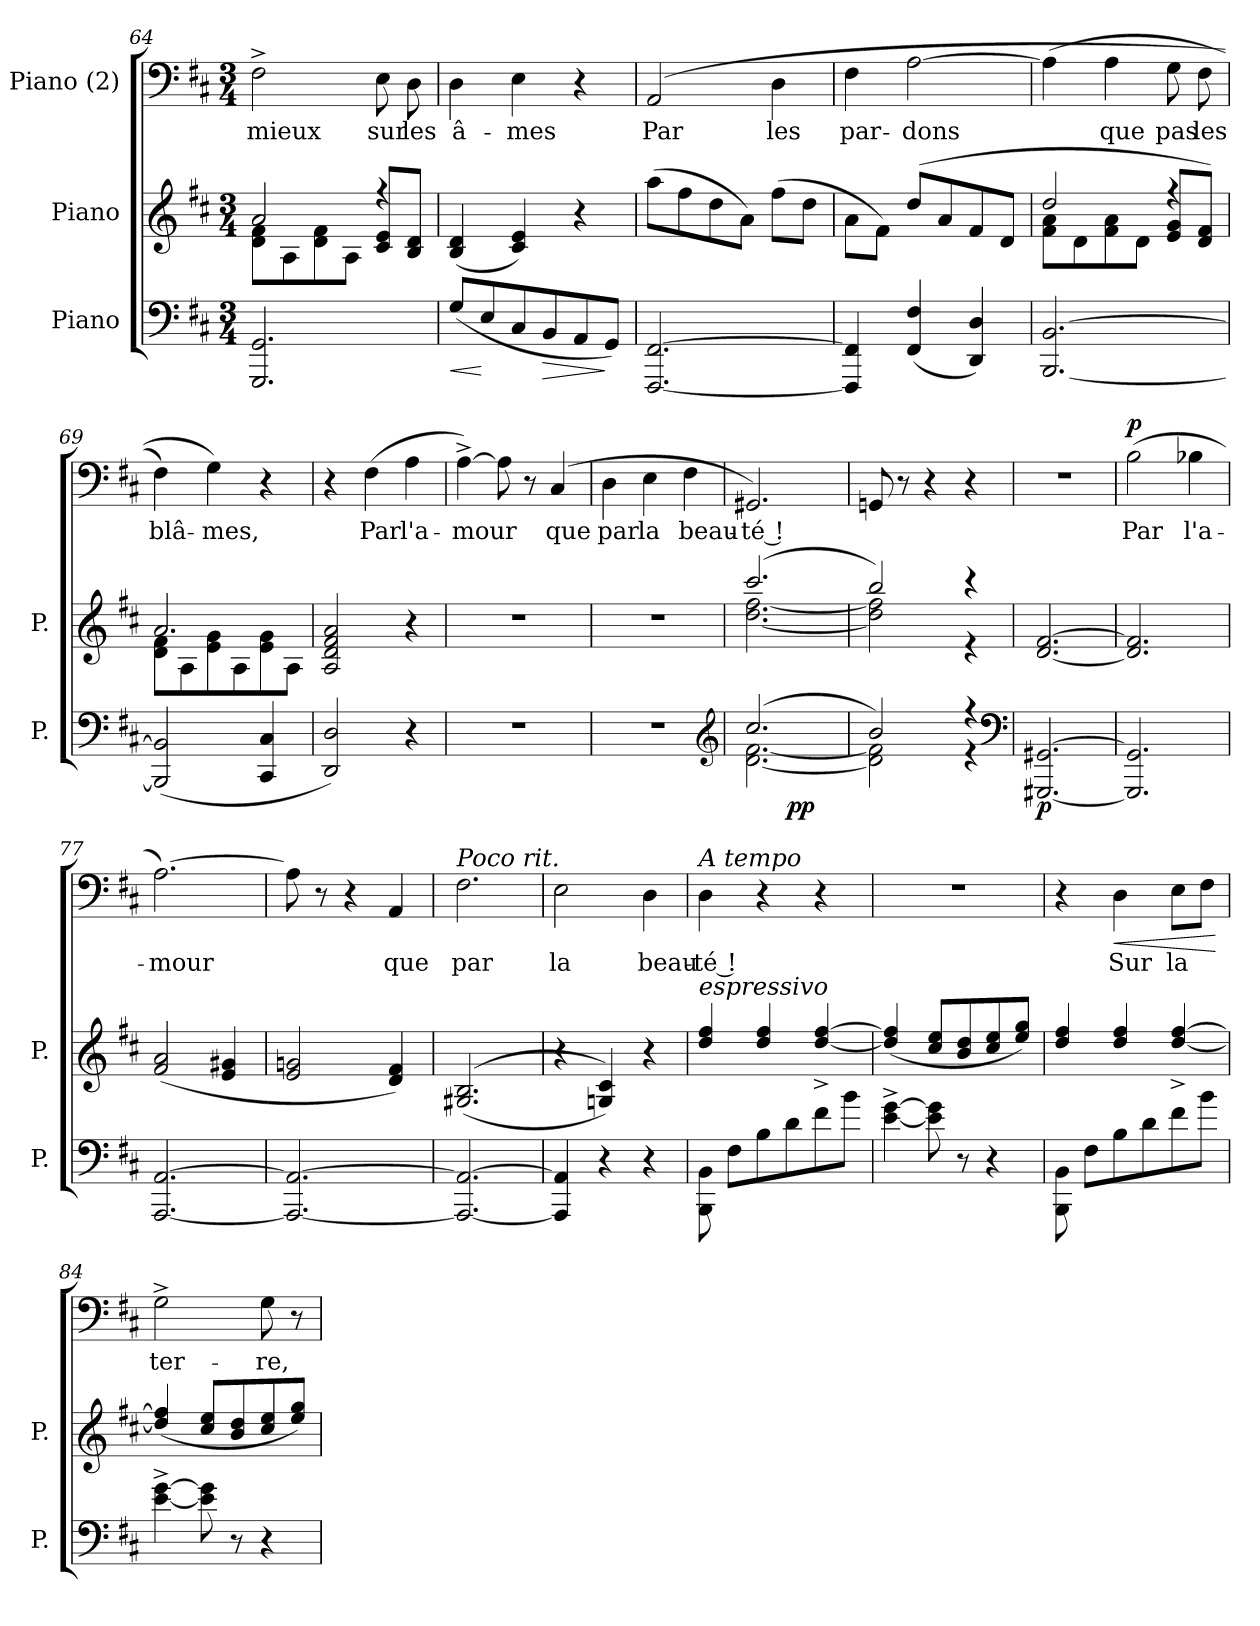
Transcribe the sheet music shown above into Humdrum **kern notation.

**kern	**dynam	**kern	**kern	**text	**dynam
*part3	*part3	*part2	*part1	*part1	*part1
*staff3	*staff3	*staff2	*staff1	*staff1	*staff1
*I"Piano	*	*I"Piano	*I"Piano (2)	*	*
*I'P.	*	*I'P.	*	*	*
!!LO:LB:g=z
*clefF4	*	*clefG2	*clefF4	*	*
*k[f#c#]	*	*k[f#c#]	*k[f#c#]	*	*
*M3/4	*	*M3/4	*M3/4	*	*
=64	=64	=64	=64	=64	=64
*	*	*^	*	*	*
2.GGG/ 2.GG/	.	(8d\ 8f#\L	2a/	2F#^\	mieux	.
.	.	8A\	.	.	.	.
.	.	8d\ 8f#\	.	.	.	.
.	.	8A\J	.	.	.	.
.	.	4r	8c#/ 8e/L	8E\	sur	.
.	.	.	8B/ 8d/J	8D\	les	.
=65	=65	=65	=65	=65	=65	=65
!	!LO:HP:b	!	!	!	!	!
*	*	*v	*v	*	*	*
(8G/L	<	(4B/ 4d/	4D\	â-	.
8E/	[	.	.	.	.
8C#/	.	4c#/ 4e/)	4E\	-mes	.
!	!LO:HP:b	!	!	!	!
8BB/	>	.	.	.	.
8AA/	.	4r	4r	.	.
8GG/J)	]	.	.	.	.
=66	=66	=66	=66	=66	=66
[2.FFF#/ [2.FF#/	.	(8aa\L	(2AA/	Par	.
.	.	8ff#\	.	.	.
.	.	8dd\	.	.	.
.	.	8a\J)	.	.	.
.	.	(8ff#\L	4D\	les	.
.	.	8dd\J	.	.	.
=67	=67	=67	=67	=67	=67
4FFF#]/ 4FF#]/	.	8a\L	4F#\	par-	.
.	.	8f#\J)	.	.	.
(4FF#/ 4F#/	.	(8dd/L	[2A\	-dons	.
.	.	8a/	.	.	.
4DD/ 4D/)	.	8f#/	.	.	.
.	.	8d/J	.	.	.
=68	=68	=68	=68	=68	=68
*	*	*^	*	*	*
[2.BBB/ [2.BB/	.	8f#\ 8a\L	2dd/	(4A\]	.	.
.	.	8d\	.	.	.	.
.	.	8f#\ 8a\	.	4A\	que	.
.	.	8d\J	.	.	.	.
.	.	4r	8e/ 8g/L	8G\	pas	.
.	.	.	8d/ 8f#/J)	8F#\	les	.
=69	=69	=69	=69	=69	=69	=69
(2BBB]/ 2BB]/	.	(2.a/	8d\ 8f#\L	4F#\)	blâ-	.
.	.	.	8A\	.	.	.
.	.	.	8e\ 8g\	4G\)	-mes,	.
.	.	.	8A\	.	.	.
4CC#/ 4C#/	.	.	8e\ 8g\	4r	.	.
.	.	.	8A\J	.	.	.
*	*	*v	*v	*	*	*
!!LO:PB:g=z
=70	=70	=70	=70	=70	=70
2DD/ 2D/)	.	2A/ 2d/ 2f#/ 2a/	4r	.	.
.	.	.	(4F#\	Par	.
4r	.	4r	4A\	l'a-	.
=71	=71	=71	=71	=71	=71
2.r	.	2.r	[4A^\)	-mour	.
.	.	.	8A\]	.	.
.	.	.	8r	.	.
.	.	.	(4C#/	que	.
=72	=72	=72	=72	=72	=72
2.r	.	2.r	4D\	par	.
.	.	.	4E\	la	.
.	.	.	4F#\	beau-	.
*clefG2	*	*	*	*	*
=73	=73	=73	=73	=73	=73
*^	*	*^	*	*	*
*	*^	*	*	*	*	*	*
(2.cc#/	[2.d\ [2.f#\	4ryy	.	(2.ccc#:/	[2.dd\ [2.ff#\	2.GG#X/)	-té !	.
.	.	2ryy	pp	.	.	.	.	.
*	*v	*v	*	*	*	*	*	*
=74	=74	=74	=74	=74	=74	=74	=74
2b/)	2d]\ 2f#]\	.	2bb/)	2dd]\ 2ff#]\	8GGn/	.	.
.	.	.	.	.	8r	.	.
.	.	.	.	.	4r	.	.
4r	4r	.	4r	4r	4r	.	.
*v	*v	*	*	*	*	*	*
*	*	*v	*v	*	*	*
*clefF4	*	*	*	*	*
=75	=75	=75	=75	=75	=75
[2.GGG#X/ [2.GG#X/	p	[2.d/ [2.f#/	2.r	.	.
=76	=76	=76	=76	=76	=76
2.GGG#]/ 2.GG#]/	.	2.d]/ 2.f#]/	(2B\	Par	p
.	.	.	4B-X\	l'a-	.
=77	=77	=77	=77	=77	=77
[2.AAA/ [2.AA/	.	(2f#/ 2a/	[2.A\)	-mour	.
.	.	4e/ 4g#X/	.	.	.
!!LO:LB:g=z
=78	=78	=78	=78	=78	=78
2.AAA_/ 2.AA_/	.	2e/ 2gn/	8A\]	.	.
.	.	.	8r	.	.
.	.	.	4r	.	.
.	.	4d/ 4f#/)	4AA/	que	.
=79	=79	=79	=79	=79	=79
!	!	!	!LO:TX:i:t=Poco rit.	!	!
2.AAA_/ 2.AA_/	.	((2.G#X/ 2.B/	2.F#\	par	.
=80	=80	=80	=80	=80	=80
4AAA]/ 4AA]/	.	4r	2E\	la	.
4r	.	4Gn/ 4c#/))	.	.	.
4r	.	4r	4D\	beau-	.
=81	=81	=81	=81	=81	=81
!	!	!	!LO:TX:i:t=A tempo	!	!
!	!	!LO:TX:i:t=espressivo	!	!	!
8BBB\ 8BB\	.	4dd/ 4ff#/	4D\	-té !	.
8F#/L	.	.	.	.	.
8B/	.	4dd/ 4ff#/	4r	.	.
8d\	.	.	.	.	.
8f#\	.	[4dd^/ [4ff#^/	4r	.	.
8b\J	.	.	.	.	.
=82	=82	=82	=82	=82	=82
[4e^\ [4g^\	.	(4dd]/ 4ff#]/	2.r	.	.
8e]\ 8g]\	.	8cc#/ 8ee/L	.	.	.
8r	.	8b/ 8dd/	.	.	.
4r	.	8cc#/ 8ee/	.	.	.
.	.	8ee/ 8gg/J)	.	.	.
=83	=83	=83	=83	=83	=83
8BBB\ 8BB\	.	4dd/ 4ff#/	4r	.	.
8F#/L	.	.	.	.	.
!	!	!	!	!	!LO:HP:b
8B/	.	4dd/ 4ff#/	4D\	Sur	<
8d\	.	.	.	.	.
8f#\	.	[4dd^/ [4ff#^/	8E\L	la	.
8b\J	.	.	8F#\J	.	.
.	.	.	.	.	[
=84	=84	=84	=84	=84	=84
[4e^\ [4g^\	.	(4dd]/ 4ff#]/	2G^\	ter-	.
8e]\ 8g]\	.	8cc#/ 8ee/L	.	.	.
8r	.	8b/ 8dd/	.	.	.
4r	.	8cc#/ 8ee/	8G\	-re,	.
.	.	8ee/ 8gg/J)	8r	.	.
=	=	=	=	=	=
*-	*-	*-	*-	*-	*-
